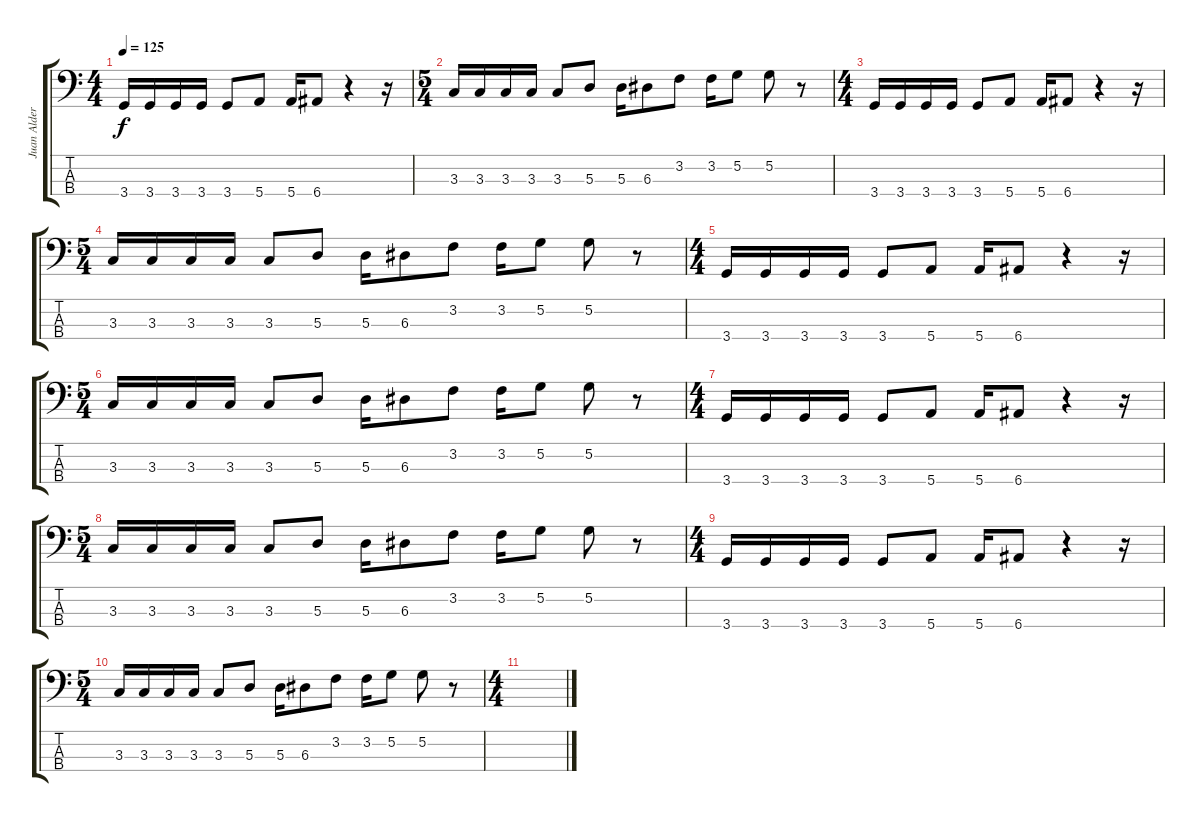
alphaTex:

\track ("Juan Alderete" "Juan Alder") {instrument electricbassfinger}
\staff {score tabs}
\tuning (G2 D2 A1 E1) {hide}
\ts (4 4)
\tempo 125
\clef f4
\ks c
3.4.16{dy f} 3.4.16 3.4.16 3.4.16 3.4.8 5.4.8 5.4.16 6.4.8 r.4 r.16 |
\ts (5 4)
3.3.16 3.3.16 3.3.16 3.3.16 3.3.8 5.3.8 5.3.16 6.3.8 3.2.8 3.2.16 5.2.8 5.2.8 r.8 |
\ts (4 4)
3.4.16 3.4.16 3.4.16 3.4.16 3.4.8 5.4.8 5.4.16 6.4.8 r.4 r.16 |
\ts (5 4)
3.3.16 3.3.16 3.3.16 3.3.16 3.3.8 5.3.8 5.3.16 6.3.8 3.2.8 3.2.16 5.2.8 5.2.8 r.8 |
\ts (4 4)
3.4.16 3.4.16 3.4.16 3.4.16 3.4.8 5.4.8 5.4.16 6.4.8 r.4 r.16 |
\ts (5 4)
3.3.16 3.3.16 3.3.16 3.3.16 3.3.8 5.3.8 5.3.16 6.3.8 3.2.8 3.2.16 5.2.8 5.2.8 r.8 |
\ts (4 4)
3.4.16 3.4.16 3.4.16 3.4.16 3.4.8 5.4.8 5.4.16 6.4.8 r.4 r.16 |
\ts (5 4)
3.3.16 3.3.16 3.3.16 3.3.16 3.3.8 5.3.8 5.3.16 6.3.8 3.2.8 3.2.16 5.2.8 5.2.8 r.8 |
\ts (4 4)
3.4.16 3.4.16 3.4.16 3.4.16 3.4.8 5.4.8 5.4.16 6.4.8 r.4 r.16 |
\ts (5 4)
3.3.16 3.3.16 3.3.16 3.3.16 3.3.8 5.3.8 5.3.16 6.3.8 3.2.8 3.2.16 5.2.8 5.2.8 r.8 |
\ts (4 4)
